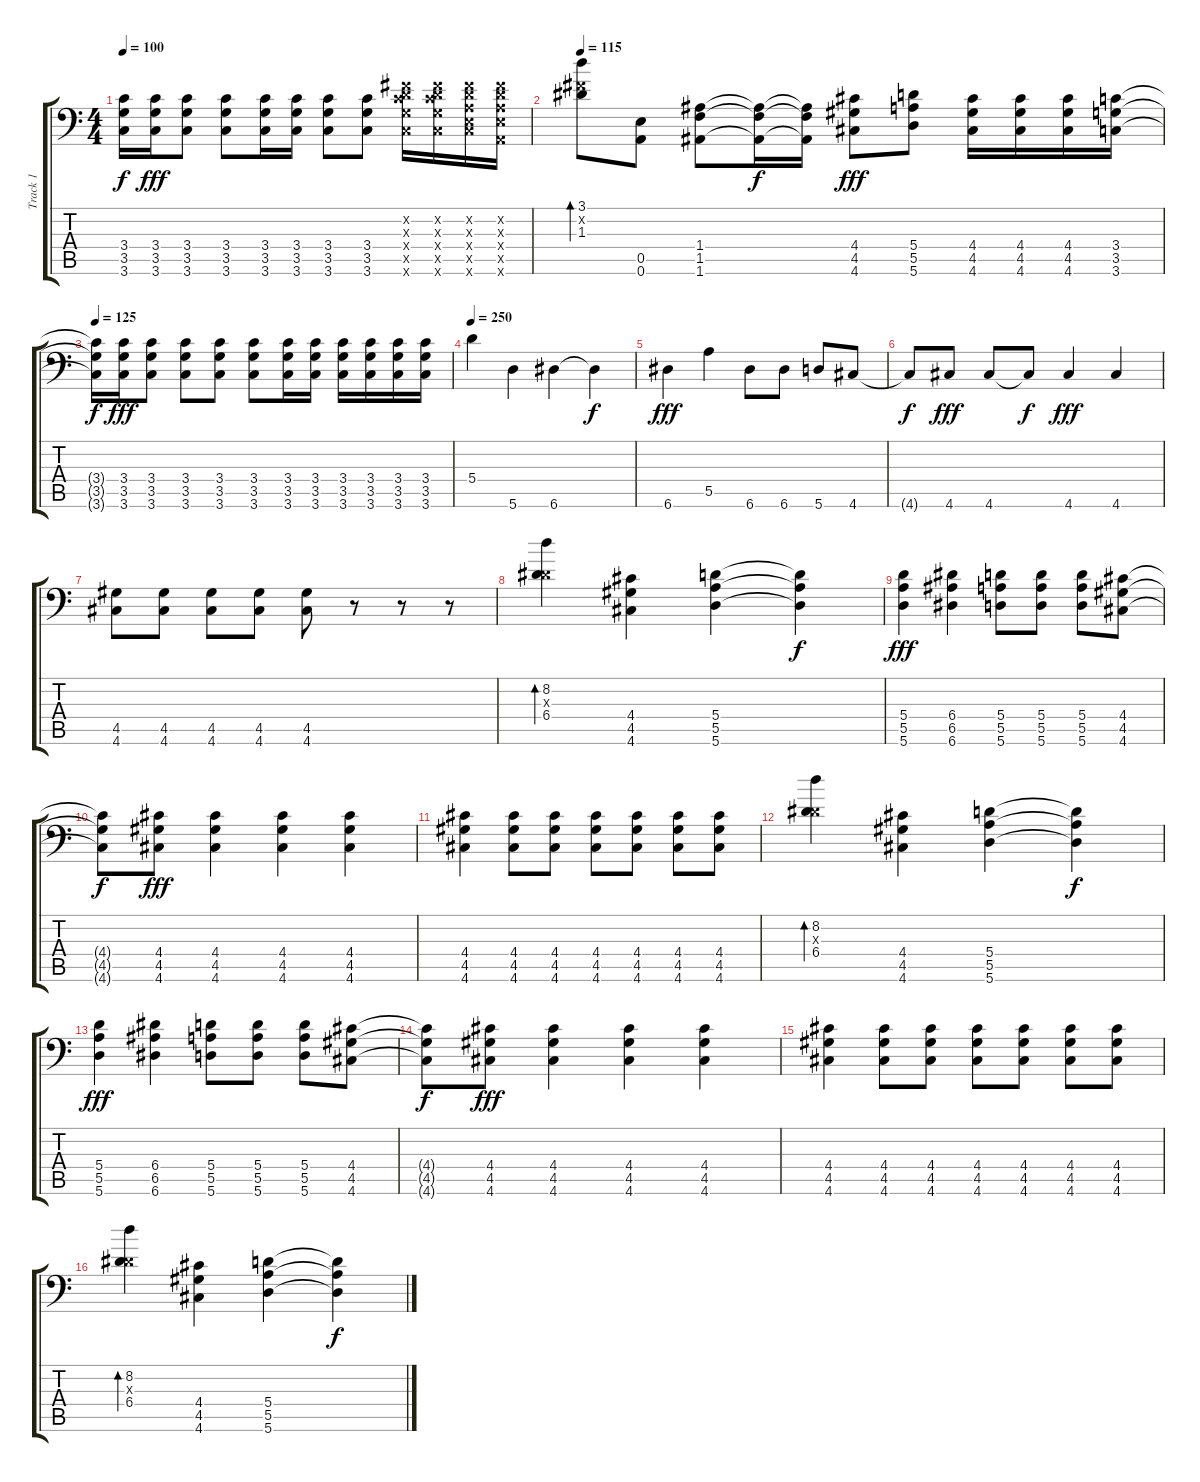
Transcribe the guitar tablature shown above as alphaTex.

\track ("Track 1" "Track 1") {instrument overdrivenguitar}
\staff {score tabs}
\tuning (B3 Gb3 D3 A2 E2 A1) {hide}
\ts (4 4)
\tempo 100
\clef f4
\ks c
(3.4{t} 3.5{t} 3.6{t}).16{dy f} (3.4 3.5 3.6).16{dy fff} (3.4 3.5 3.6).8 (3.4 3.5 3.6).8 (3.4 3.5 3.6).16 (3.4 3.5 3.6).16 (3.4 3.5 3.6).8 (3.4 3.5 3.6).8 (0.2{x} 0.3{x} 3.4{x} 3.5{x} 3.6{x}).16 (0.2{x} 0.3{x} 3.4{x} 3.5{x} 3.6{x}).16 (0.2{x} 0.3{x} 0.4{x} 0.5{x} 3.6{x}).16 (0.2{x} 0.3{x} 0.4{x} 0.5{x} 0.6{x}).16 |
\tempo 115
(3.1 0.2{x} 1.3).8{bd 60} (0.5 0.6).8 (1.4 1.5 1.6).8 (1.4{t} 1.5{t} 1.6{t}).16{dy f} (1.4{t} 1.5{t} 1.6{t}).16 (4.4 4.5 4.6).8{dy fff} (5.4 5.5 5.6).8 (4.4 4.5 4.6).16 (4.4 4.5 4.6).16 (4.4 4.5 4.6).16 (3.4 3.5 3.6).16 |
\tempo 125
(3.4{t} 3.5{t} 3.6{t}).16{dy f} (3.4 3.5 3.6).16{dy fff} (3.4 3.5 3.6).8 (3.4 3.5 3.6).8 (3.4 3.5 3.6).8 (3.4 3.5 3.6).8 (3.4 3.5 3.6).16 (3.4 3.5 3.6).16 (3.4 3.5 3.6).16 (3.4 3.5 3.6).16 (3.4 3.5 3.6).16 (3.4 3.5 3.6).16 |
\tempo 250
5.4.4 5.6.4 6.6.4 6.6{t}.4{dy f} |
6.6.4{dy fff} 5.5.4 6.6.8 6.6.8 5.6.8 4.6.8 |
4.6{t}.8{dy f} 4.6.8{dy fff} 4.6.8 4.6{t}.8{dy f} 4.6.4{dy fff} 4.6.4 |
(4.5 4.6).8 (4.5 4.6).8 (4.5 4.6).8 (4.5 4.6).8 (4.5 4.6).8 r.8 r.8 r.8 |
(8.2 0.3{x} 6.4).4{bd 120} (4.4 4.5 4.6).4 (5.4 5.5 5.6).4 (5.4{t} 5.5{t} 5.6{t}).4{dy f} |
(5.4 5.5 5.6).4{dy fff} (6.4 6.5 6.6).4 (5.4 5.5 5.6).8 (5.4 5.5 5.6).8 (5.4 5.5 5.6).8 (4.4 4.5 4.6).8 |
(4.4{t} 4.5{t} 4.6{t}).8{dy f} (4.4 4.5 4.6).8{dy fff} (4.4 4.5 4.6).4 (4.4 4.5 4.6).4 (4.4 4.5 4.6).4 |
(4.4 4.5 4.6).4 (4.4 4.5 4.6).8 (4.4 4.5 4.6).8 (4.4 4.5 4.6).8 (4.4 4.5 4.6).8 (4.4 4.5 4.6).8 (4.4 4.5 4.6).8 |
(8.2 0.3{x} 6.4).4{bd 120} (4.4 4.5 4.6).4 (5.4 5.5 5.6).4 (5.4{t} 5.5{t} 5.6{t}).4{dy f} |
(5.4 5.5 5.6).4{dy fff} (6.4 6.5 6.6).4 (5.4 5.5 5.6).8 (5.4 5.5 5.6).8 (5.4 5.5 5.6).8 (4.4 4.5 4.6).8 |
(4.4{t} 4.5{t} 4.6{t}).8{dy f} (4.4 4.5 4.6).8{dy fff} (4.4 4.5 4.6).4 (4.4 4.5 4.6).4 (4.4 4.5 4.6).4 |
(4.4 4.5 4.6).4 (4.4 4.5 4.6).8 (4.4 4.5 4.6).8 (4.4 4.5 4.6).8 (4.4 4.5 4.6).8 (4.4 4.5 4.6).8 (4.4 4.5 4.6).8 |
(8.2 0.3{x} 6.4).4{bd 120} (4.4 4.5 4.6).4 (5.4 5.5 5.6).4 (5.4{t} 5.5{t} 5.6{t}).4{dy f}
